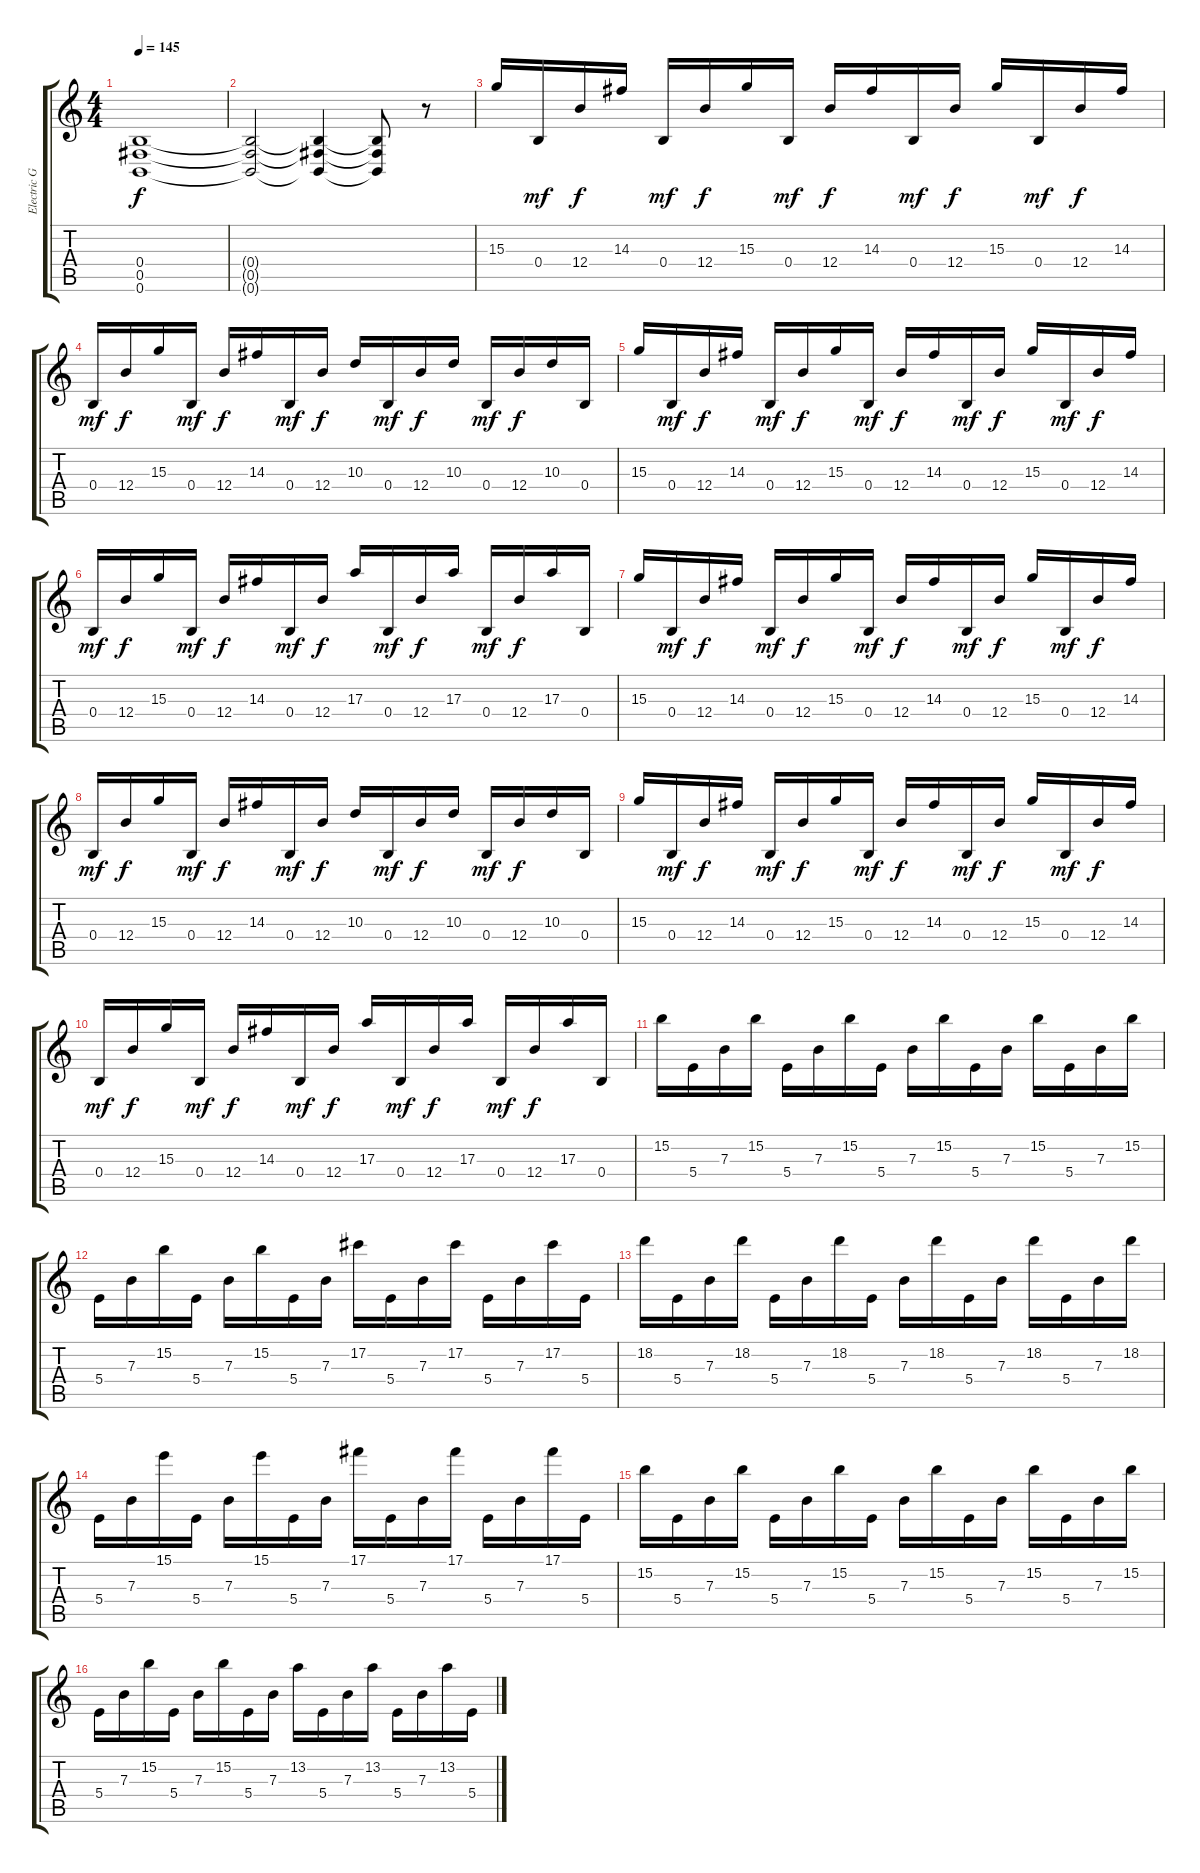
\track ("Electric Guitar" "Electric G") {instrument distortionguitar}
\staff {score tabs}
\tuning (Db4 Ab3 E3 B2 Gb2 B1) {hide}
\ts (4 4)
\tempo 145
\clef g2
\ks c
(0.4 0.5 0.6).1{dy f} |
(0.4{t} 0.5{t} 0.6{t}).2 (0.4{t} 0.5{t} 0.6{t}).4 (0.4{t} 0.5{t} 0.6{t}).8 r.8 |
15.3.16 0.4.16{dy mf} 12.4.16{dy f} 14.3.16 0.4.16{dy mf} 12.4.16{dy f} 15.3.16 0.4.16{dy mf} 12.4.16{dy f} 14.3.16 0.4.16{dy mf} 12.4.16{dy f} 15.3.16 0.4.16{dy mf} 12.4.16{dy f} 14.3.16 |
0.4.16{dy mf} 12.4.16{dy f} 15.3.16 0.4.16{dy mf} 12.4.16{dy f} 14.3.16 0.4.16{dy mf} 12.4.16{dy f} 10.3.16 0.4.16{dy mf} 12.4.16{dy f} 10.3.16 0.4.16{dy mf} 12.4.16{dy f} 10.3.16 0.4.16 |
15.3.16 0.4.16{dy mf} 12.4.16{dy f} 14.3.16 0.4.16{dy mf} 12.4.16{dy f} 15.3.16 0.4.16{dy mf} 12.4.16{dy f} 14.3.16 0.4.16{dy mf} 12.4.16{dy f} 15.3.16 0.4.16{dy mf} 12.4.16{dy f} 14.3.16 |
0.4.16{dy mf} 12.4.16{dy f} 15.3.16 0.4.16{dy mf} 12.4.16{dy f} 14.3.16 0.4.16{dy mf} 12.4.16{dy f} 17.3.16 0.4.16{dy mf} 12.4.16{dy f} 17.3.16 0.4.16{dy mf} 12.4.16{dy f} 17.3.16 0.4.16 |
15.3.16 0.4.16{dy mf} 12.4.16{dy f} 14.3.16 0.4.16{dy mf} 12.4.16{dy f} 15.3.16 0.4.16{dy mf} 12.4.16{dy f} 14.3.16 0.4.16{dy mf} 12.4.16{dy f} 15.3.16 0.4.16{dy mf} 12.4.16{dy f} 14.3.16 |
0.4.16{dy mf} 12.4.16{dy f} 15.3.16 0.4.16{dy mf} 12.4.16{dy f} 14.3.16 0.4.16{dy mf} 12.4.16{dy f} 10.3.16 0.4.16{dy mf} 12.4.16{dy f} 10.3.16 0.4.16{dy mf} 12.4.16{dy f} 10.3.16 0.4.16 |
15.3.16 0.4.16{dy mf} 12.4.16{dy f} 14.3.16 0.4.16{dy mf} 12.4.16{dy f} 15.3.16 0.4.16{dy mf} 12.4.16{dy f} 14.3.16 0.4.16{dy mf} 12.4.16{dy f} 15.3.16 0.4.16{dy mf} 12.4.16{dy f} 14.3.16 |
0.4.16{dy mf} 12.4.16{dy f} 15.3.16 0.4.16{dy mf} 12.4.16{dy f} 14.3.16 0.4.16{dy mf} 12.4.16{dy f} 17.3.16 0.4.16{dy mf} 12.4.16{dy f} 17.3.16 0.4.16{dy mf} 12.4.16{dy f} 17.3.16 0.4.16 |
15.2.16 5.4.16 7.3.16 15.2.16 5.4.16 7.3.16 15.2.16 5.4.16 7.3.16 15.2.16 5.4.16 7.3.16 15.2.16 5.4.16 7.3.16 15.2.16 |
5.4.16 7.3.16 15.2.16 5.4.16 7.3.16 15.2.16 5.4.16 7.3.16 17.2.16 5.4.16 7.3.16 17.2.16 5.4.16 7.3.16 17.2.16 5.4.16 |
18.2.16 5.4.16 7.3.16 18.2.16 5.4.16 7.3.16 18.2.16 5.4.16 7.3.16 18.2.16 5.4.16 7.3.16 18.2.16 5.4.16 7.3.16 18.2.16 |
5.4.16 7.3.16 15.1.16 5.4.16 7.3.16 15.1.16 5.4.16 7.3.16 17.1.16 5.4.16 7.3.16 17.1.16 5.4.16 7.3.16 17.1.16 5.4.16 |
15.2.16 5.4.16 7.3.16 15.2.16 5.4.16 7.3.16 15.2.16 5.4.16 7.3.16 15.2.16 5.4.16 7.3.16 15.2.16 5.4.16 7.3.16 15.2.16 |
5.4.16 7.3.16 15.2.16 5.4.16 7.3.16 15.2.16 5.4.16 7.3.16 13.2.16 5.4.16 7.3.16 13.2.16 5.4.16 7.3.16 13.2.16 5.4.16
